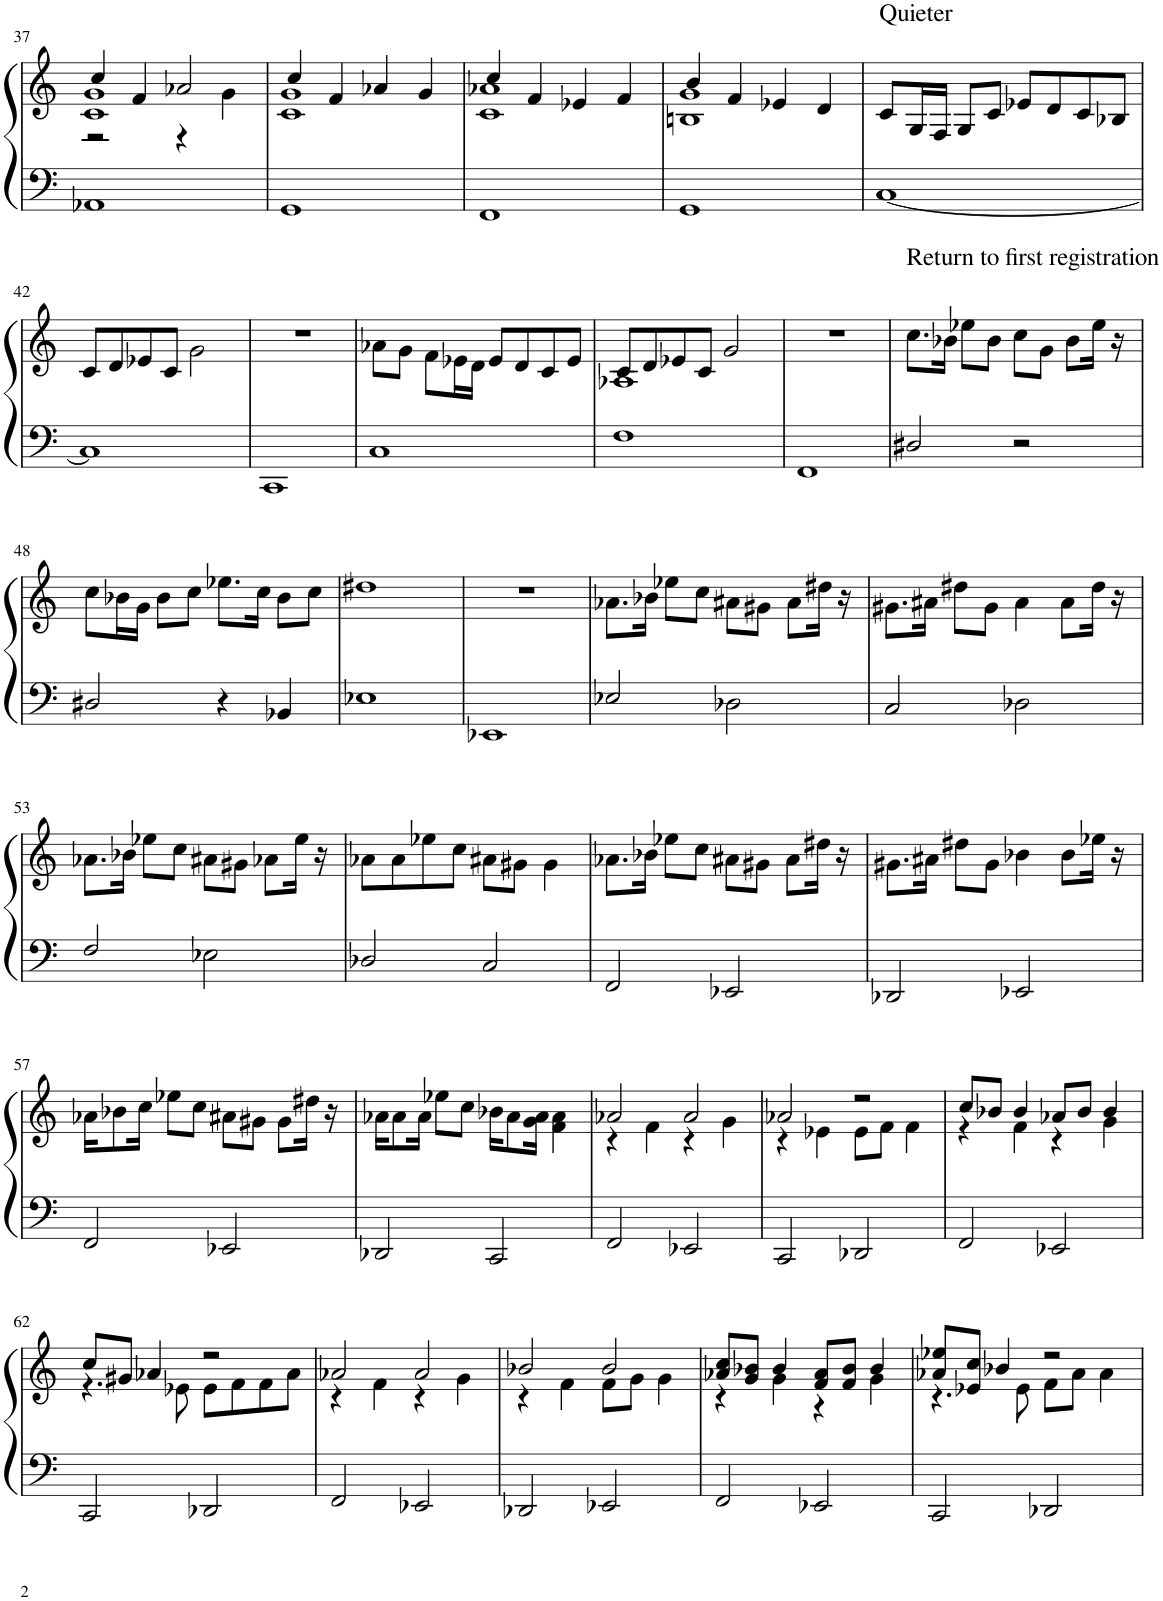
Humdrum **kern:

**kern	**kern
*part1	*part1
*staff2	*staff1
*I"Pipe Organ	*
*I'Org.	*
!!LO:PB:g=z
*clefF4	*clefG2
*k[]	*k[]
*M4/4	*M4/4
=37	=37
*	*^
*	*	*^
1AA-X	4cc/	1c 1g	2r
.	4f/	.	.
.	2a-X/	.	4r
.	.	.	4g\
*	*	*v	*v
=38	=38	=38
1GG	4cc/	1c 1g
.	4f/	.
.	4a-X/	.
.	4g/	.
=39	=39	=39
1FF	4cc/	1c 1a-X
.	4f/	.
.	4e-X/	.
.	4f/	.
=40	=40	=40
1GG	4b/	1Bn 1g
.	4f/	.
.	4e-X/	.
.	4d/	.
*	*v	*v
=41	=41
!	!LO:TX:a:t=Quieter
[1C	8c/L
.	16G/L
.	16F/JJ
.	8G/L
.	8c/J
.	8e-X/L
.	8d/
.	8c/
.	8B-X/J
!!LO:LB:g=z
=42	=42
1C]	8c/L
.	8d/
.	8e-X/
.	8c/J
.	2g\
=43	=43
1CC	1r
=44	=44
1C	8a-X\L
.	8g\J
.	8f\L
.	16e-X\L
.	16d\JJ
.	8e-/L
.	8d/
.	8c/
.	8e-/J
=45	=45
*	*^
1F	8c/L	1A-X
.	8d/	.
.	8e-X/	.
.	8c/J	.
.	2g/	.
*	*v	*v
=46	=46
1FF	1r
=47	=47
!	!LO:TX:a:t=Return to first registration
2D#X/	8.cc\L
.	16b-X\Jk
.	8ee-X\L
.	8b-\J
2r	8cc\L
.	8g\J
.	8b-\L
.	16ee-\Jk
.	16r
!!LO:LB:g=z
=48	=48
2D#X/	8cc\L
.	16b-X\L
.	16g\JJ
.	8b-\L
.	8cc\J
4r	8.ee-X\L
.	16cc\Jk
4BB-X/	8b-\L
.	8cc\J
=49	=49
1E-X	1dd#X
=50	=50
1EE-X	1r
=51	=51
2E-X/	8.a-X\L
.	16b-X\Jk
.	8ee-X\L
.	8cc\J
2D-X\	8a#X\L
.	8g#X\J
.	8a#\L
.	16dd#X\Jk
.	16r
=52	=52
2C/	8.g#X\L
.	16a#X\Jk
.	8dd#X\L
.	8g#\J
2D-X\	4a#\
.	8a#\L
.	16dd#\Jk
.	16r
!!LO:LB:g=z
=53	=53
2F/	8.a-X\L
.	16b-X\Jk
.	8ee-X\L
.	8cc\J
2E-X\	8a#X\L
.	8g#X\J
.	8a-X\L
.	16ee-\Jk
.	16r
=54	=54
2D-X/	8a-X\L
.	8a-\
.	8ee-X\
.	8cc\J
2C/	8a#X\L
.	8g#X\J
.	4g#\
=55	=55
2FF/	8.a-X\L
.	16b-X\Jk
.	8ee-X\L
.	8cc\J
2EE-X/	8a#X\L
.	8g#X\J
.	8a#\L
.	16dd#X\Jk
.	16r
=56	=56
2DD-X/	8.g#X\L
.	16a#X\Jk
.	8dd#X\L
.	8g#\J
2EE-X/	4b-X\
.	8b-\L
.	16ee-X\Jk
.	16r
!!LO:LB:g=z
=57	=57
2FF/	16a-X\KL
.	8b-X\
.	16cc\Jk
.	8ee-X\L
.	8cc\J
2EE-X/	8a#X\L
.	8g#X\J
.	8g#\L
.	16dd#X\Jk
.	16r
=58	=58
2DD-X/	16a-X\KL
.	8a-\
.	16a-\Jk
.	8ee-X\L
.	8cc\J
2CC/	16b-X\KL
.	8a-\
.	16g\ 16a-\Jk
.	4f\ 4a-\
=59	=59
*	*^
2FF/	2a-X/	4r
.	.	4f\
2EE-X/	2a-/	4r
.	.	4g\
=60	=60	=60
2CC/	2a-X/	4r
.	.	4e-X\
2DD-X/	2r	8e-\L
.	.	8f\J
.	.	4f\
=61	=61	=61
2FF/	8cc/L	4r
.	8b-X/J	.
.	4b-/	4f\
2EE-X/	8a-X/L	4r
.	8b-/J	.
.	4b-/	4g\
!!LO:LB:g=z	!!
=62	=62	=62
2CC/	8cc/L	4.r
.	8g#X/J	.
.	4a-X/	.
.	.	8e-X\
2DD-X/	2r	8e-\L
.	.	8f\
.	.	8f\
.	.	8a-\J
=63	=63	=63
2FF/	2a-X/	4r
.	.	4f\
2EE-X/	2a-/	4r
.	.	4g\
=64	=64	=64
2DD-X/	2b-X/	4r
.	.	4f\
2EE-X/	2b-/	8f\L
.	.	8g\J
.	.	4g\
=65	=65	=65
2FF/	8a-X/ 8cc/L	4r
.	8g/ 8b-X/J	.
.	4b-/	4g\
2EE-X/	8f/ 8a-/L	4r
.	8f/ 8b-/J	.
.	4b-/	4g\
=66	=66	=66
2CC/	8a-X/ 8ee-X/L	4.r
.	8e-X/ 8cc/J	.
.	4b-X/	.
.	.	8e-\
2DD-X/	2r	8f\L
.	.	8a-\J
.	.	4a-\
*	*v	*v
=	=
*-	*-
